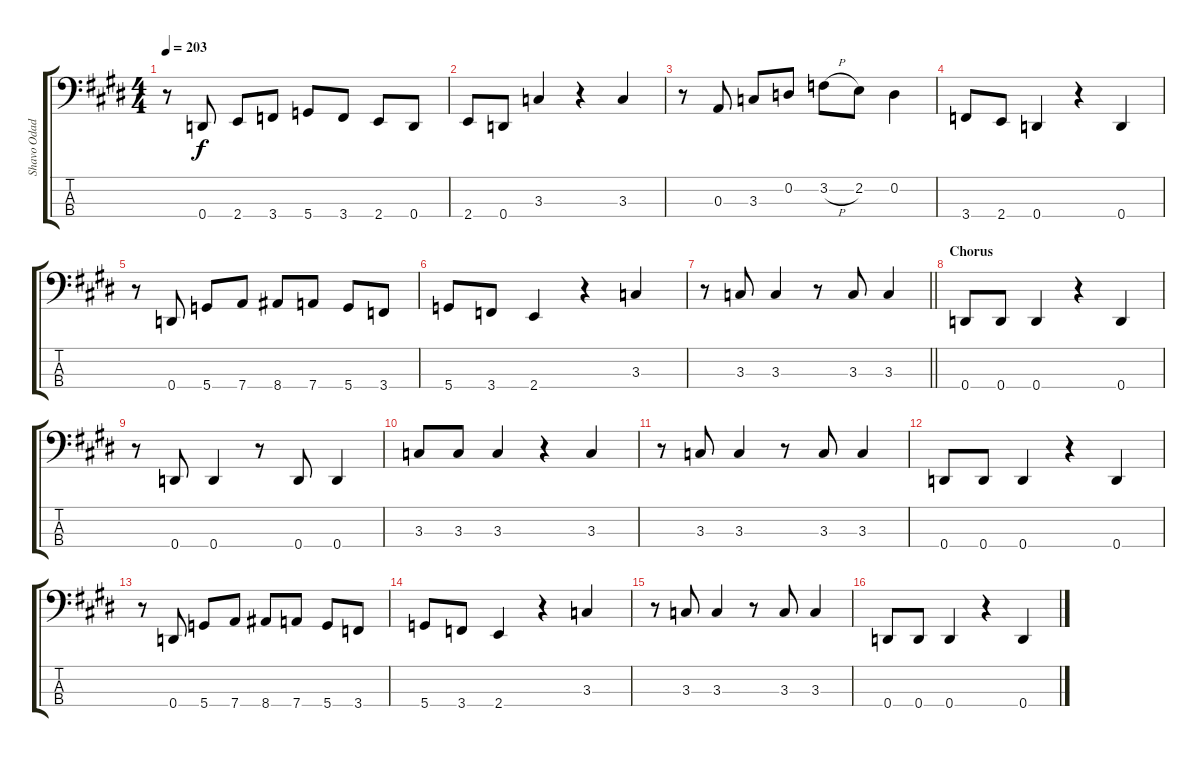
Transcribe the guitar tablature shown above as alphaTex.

\track ("Shavo Odadjian [Bass Guitar]" "Shavo Odad") {instrument electricbassfinger}
\staff {score tabs}
\tuning (G2 D2 A1 D1) {hide}
\ts (4 4)
\tempo 203
\clef f4
\ks c#minor
r.8{dy f} 0.4.8 2.4.8 3.4.8 5.4.8 3.4.8 2.4.8 0.4.8 |
2.4.8 0.4.8 3.3.4 r.4 3.3.4 |
r.8 0.3.8 3.3.8 0.2.8 3.2{h}.8 2.2.8 0.2.4 |
3.4.8 2.4.8 0.4.4 r.4 0.4.4 |
r.8 0.4.8 5.4.8 7.4.8 8.4.8 7.4.8 5.4.8 3.4.8 |
5.4.8 3.4.8 2.4.4 r.4 3.3.4 |
\barLineRight lightlight
r.8 3.3.8 3.3.4 r.8 3.3.8 3.3.4 |
\section ("" "Chorus")
0.4.8 0.4.8 0.4.4 r.4 0.4.4 |
r.8 0.4.8 0.4.4 r.8 0.4.8 0.4.4 |
3.3.8 3.3.8 3.3.4 r.4 3.3.4 |
r.8 3.3.8 3.3.4 r.8 3.3.8 3.3.4 |
0.4.8 0.4.8 0.4.4 r.4 0.4.4 |
r.8 0.4.8 5.4.8 7.4.8 8.4.8 7.4.8 5.4.8 3.4.8 |
5.4.8 3.4.8 2.4.4 r.4 3.3.4 |
r.8 3.3.8 3.3.4 r.8 3.3.8 3.3.4 |
0.4.8 0.4.8 0.4.4 r.4 0.4.4
